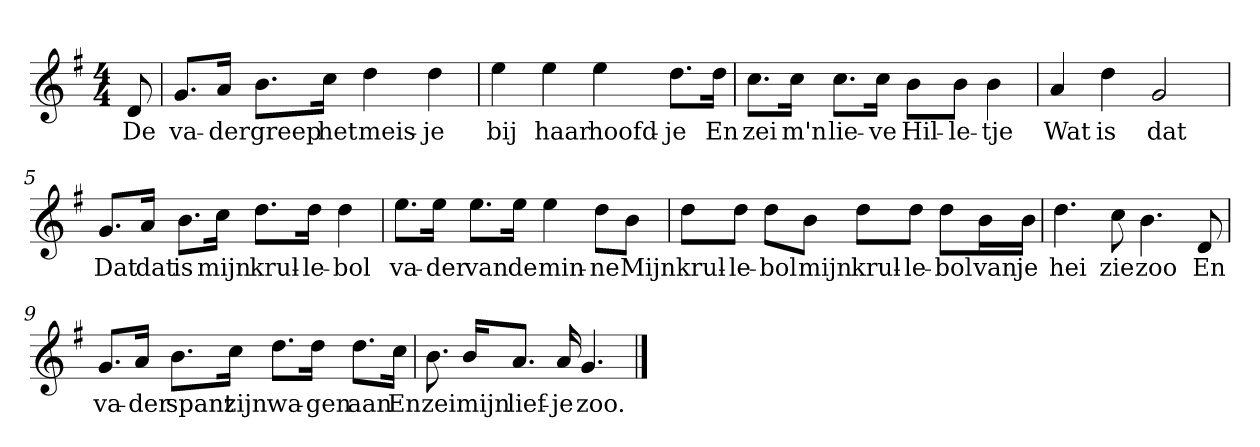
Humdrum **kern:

**kern	**text
*part1	*part1
*staff1	*staff1
*clefG2	*
*k[f#]	*
*G:	*
*M4/4	*
*MM120	*
=	=
8d	De
=1	=1
8.g/L	va-
16a/Jk	-der
8.b\L	greep
16cc\Jk	het
4dd	meis-
4dd	-je
=2	=2
4ee	bij
4ee	haar
4ee	hoofd-
8.dd\L	-je
16dd\Jk	En
=3	=3
8.cc\L	zei
16cc\Jk	m'n
8.cc\L	lie-
16cc\Jk	-ve
8b\L	Hil-
8b\J	-le-
4b	-tje
=4	=4
4a	Wat
4dd	is
2g	dat
=5	=5
8.g/L	Dat
16a/Jk	dat
8.b\L	is
16cc\Jk	mijn
8.dd\L	krul-
16dd\Jk	-le-
4dd	-bol
=6	=6
8.ee\L	va-
16ee\Jk	-der
8.ee\L	van
16ee\Jk	de
4ee	min-
8dd\L	-ne
8b\J	Mijn
=7	=7
8dd\L	krul-
8dd\J	-le-
8dd\L	-bol
8b\J	mijn
8dd\L	krul-
8dd\J	-le-
8dd\L	-bol
16b\L	van
16b\JJ	je
=8	=8
4.dd	hei
8cc	zie
4.b	zoo
8d	En
=9	=9
8.g/L	va-
16a/Jk	-der
8.b\L	spant
16cc\Jk	zijn
8.dd\L	wa-
16dd\Jk	-gen
8.dd\L	aan
16cc\Jk	En
=10	=10
8.b	zei
16b/KL	mijn
8.a/J	lief-
16a	-je
4.g	zoo.
==	==
*-	*-
